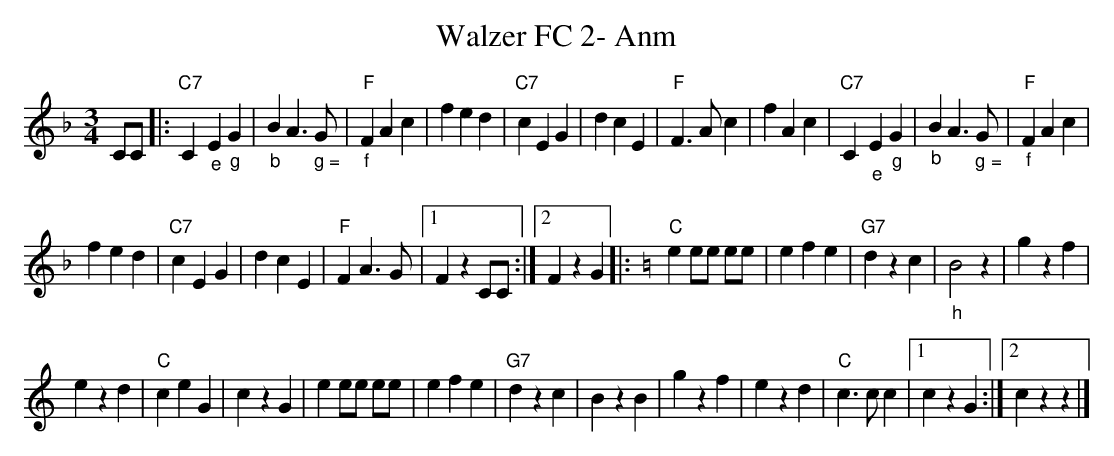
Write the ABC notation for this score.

X:1
T:Walzer FC 2- Anm
M:3/4
L:1/4
K:Fmaj%%MIDI gchordon
C/2C/2 |: "C7"C"_e"E"_g"G | "_b""_"BA>"_ g ="G | "F""_f"FAc | fed | "C7"cEG | dcE | "F"F>Ac | fAc | "C7"C"_e"E"_g"G | "_b"BA>"_ g ="G | "F""_f"FAc |
fed |"" "C7"cEG | dcE | "F"FA>G |1 Fz C/2C/2 :|2 FzG |: [K:Cmaj] "C"e e/2e/2 e/2e/2 | efe | "G7"dzc | "_h"B2z | gzf |
ezd |"" "C"ceG | czG | e e/2e/2 e/2e/2 | efe | "G7"dzc | BzB | gzf | ezd | "C"c>c c |1 czG :|2 czz |]
